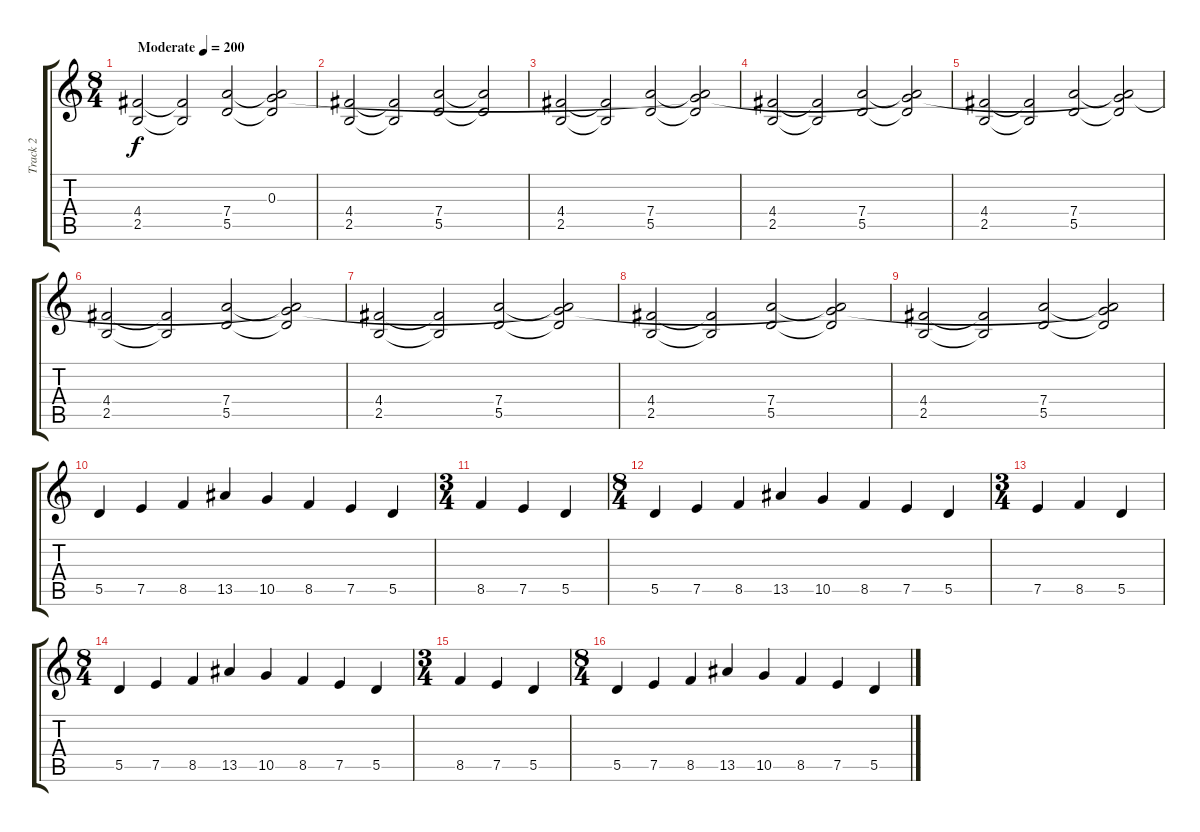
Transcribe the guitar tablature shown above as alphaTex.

\track ("Track 2" "Track 2") {instrument distortionguitar}
\staff {score tabs}
\tuning (E4 B3 G3 D3 A2 E2) {hide}
\ts (8 4)
\tempo (200 "Moderate")
\clef g2
\ks c
(4.4 2.5).2{dy f instrument distortionguitar} (4.4{t} 2.5{t}).2 (7.4 5.5).2 (0.3 7.4{t} 5.5{t}).2 |
(4.4 2.5).2 (4.4{t} 2.5{t}).2 (7.4 5.5).2 (7.4{t} 5.5{t}).2 |
(4.4 2.5).2 (4.4{t} 2.5{t}).2 (7.4 5.5).2 (0.3{t} 7.4{t} 5.5{t}).2 |
(4.4 2.5).2 (4.4{t} 2.5{t}).2 (7.4 5.5).2 (0.3{t} 7.4{t} 5.5{t}).2 |
(4.4 2.5).2 (4.4{t} 2.5{t}).2 (7.4 5.5).2 (0.3{t} 7.4{t} 5.5{t}).2 |
(4.4 2.5).2 (4.4{t} 2.5{t}).2 (7.4 5.5).2 (0.3{t} 7.4{t} 5.5{t}).2 |
(4.4 2.5).2 (4.4{t} 2.5{t}).2 (7.4 5.5).2 (0.3{t} 7.4{t} 5.5{t}).2 |
(4.4 2.5).2 (4.4{t} 2.5{t}).2 (7.4 5.5).2 (0.3{t} 7.4{t} 5.5{t}).2 |
(4.4 2.5).2 (4.4{t} 2.5{t}).2 (7.4 5.5).2 (0.3{t} 7.4{t} 5.5{t}).2 |
5.5.4 7.5.4 8.5.4 13.5.4 10.5.4 8.5.4 7.5.4 5.5.4 |
\ts (3 4)
8.5.4 7.5.4 5.5.4 |
\ts (8 4)
5.5.4 7.5.4 8.5.4 13.5.4 10.5.4 8.5.4 7.5.4 5.5.4 |
\ts (3 4)
7.5.4 8.5.4 5.5.4 |
\ts (8 4)
5.5.4 7.5.4 8.5.4 13.5.4 10.5.4 8.5.4 7.5.4 5.5.4 |
\ts (3 4)
8.5.4 7.5.4 5.5.4 |
\ts (8 4)
5.5.4 7.5.4 8.5.4 13.5.4 10.5.4 8.5.4 7.5.4 5.5.4
